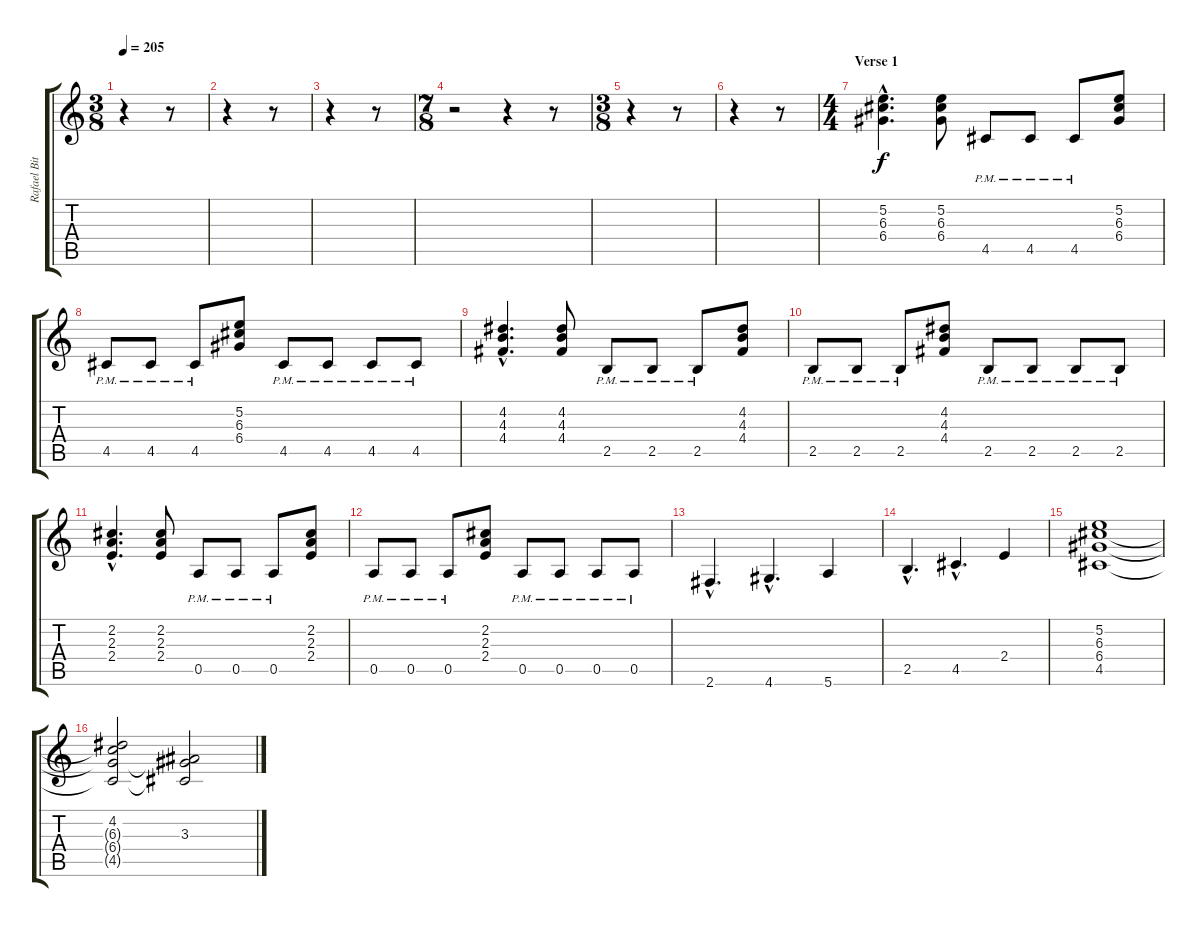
\track ("Rafael Bittencourt" "Rafael Bit") {instrument distortionguitar}
\staff {score tabs}
\tuning (E4 B3 G3 D3 A2 E2) {hide}
\ts (3 8)
\tempo 205
\clef g2
\ks c
r.4{dy f} r.8 |
r.4 r.8 |
r.4 r.8 |
\ts (7 8)
r.2 r.4 r.8 |
\ts (3 8)
r.4 r.8 |
r.4 r.8 |
\ts (4 4)
\section ("" "Verse 1")
(5.2{hac} 6.3{hac} 6.4{hac}).4{d} (5.2 6.3 6.4).8 4.5{pm}.8 4.5{pm}.8 4.5{pm}.8 (5.2 6.3 6.4).8 |
4.5{pm}.8 4.5{pm}.8 4.5{pm}.8 (5.2 6.3 6.4).8 4.5{pm}.8 4.5{pm}.8 4.5{pm}.8 4.5{pm}.8 |
(4.2{hac} 4.3{hac} 4.4{hac}).4{d} (4.2 4.3 4.4).8 2.5{pm}.8 2.5{pm}.8 2.5{pm}.8 (4.2 4.3 4.4).8 |
2.5{pm}.8 2.5{pm}.8 2.5{pm}.8 (4.2 4.3 4.4).8 2.5{pm}.8 2.5{pm}.8 2.5{pm}.8 2.5{pm}.8 |
(2.2{hac} 2.3{hac} 2.4{hac}).4{d} (2.2 2.3 2.4).8 0.5{pm}.8 0.5{pm}.8 0.5{pm}.8 (2.2 2.3 2.4).8 |
0.5{pm}.8 0.5{pm}.8 0.5{pm}.8 (2.2 2.3 2.4).8 0.5{pm}.8 0.5{pm}.8 0.5{pm}.8 0.5{pm}.8 |
2.6{hac}.4{d} 4.6{hac}.4{d} 5.6.4 |
2.5{hac}.4{d} 4.5{hac}.4{d} 2.4.4 |
(5.2 6.3 6.4 4.5).1 |
(4.2 6.3{t} 6.4{t} 4.5{t}).2 (3.3 6.4{t} 4.5{t}).2
